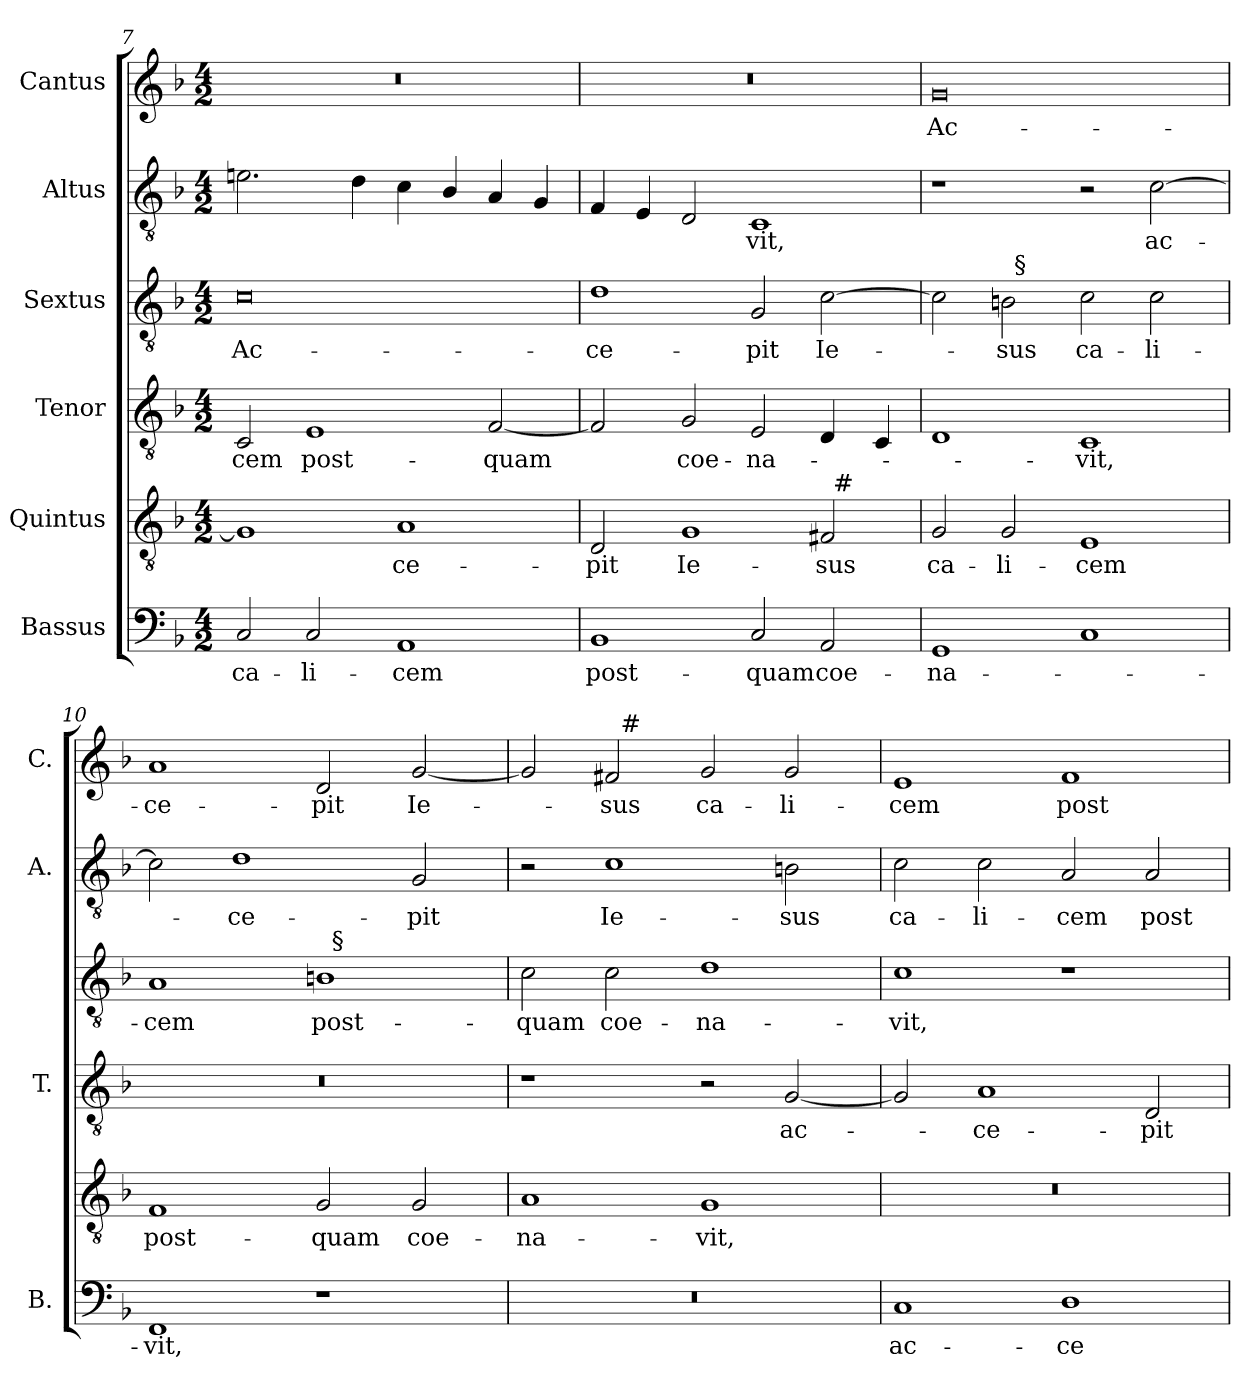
**kern	**text	**kern	**text	**kern	**text	**kern	**text	**kern	**text	**kern	**text
*part6	*part6	*part5	*part5	*part4	*part4	*part3	*part3	*part2	*part2	*part1	*part1
*staff6	*staff6	*staff5	*staff5	*staff4	*staff4	*staff3	*staff3	*staff2	*staff2	*staff1	*staff1
*I"Bassus	*	*I"Quintus	*	*I"Tenor	*	*I"Sextus	*	*I"Altus	*	*I"Cantus	*
*I'B.	*	*	*	*I'T.	*	*	*	*I'A.	*	*I'C.	*
!!LO:LB:g=z
*clefF4	*	*clefGv2	*	*clefGv2	*	*clefGv2	*	*clefGv2	*	*clefG2	*
*	*	*ITrd7c12	*	*ITrd7c12	*	*ITrd7c12	*	*ITrd7c12	*	*	*
*k[b-]	*	*k[b-]	*	*k[b-]	*	*k[b-]	*	*k[b-]	*	*k[b-]	*
*F:	*	*F:	*	*F:	*	*F:	*	*F:	*	*F:	*
*M4/2	*	*M4/2	*	*M4/2	*	*M4/2	*	*M4/2	*	*M4/2	*
=7	=7	=7	=7	=7	=7	=7	=7	=7	=7	=7	=7
!	!LO:LY:b	!	!	!	!LO:LY:b	!	!LO:LY:b	!	!	!LO:N:vis=1	!
2C/	ca-	1GG]	.	2CC/	-cem	0C	Ac-	2.En\	.	0r	.
!	!LO:LY:b	!	!	!	!LO:LY:b	!	!	!	!	!	!
2C/	-li-	.	.	1EE	post-	.	.	.	.	.	.
.	.	.	.	.	.	.	.	4D\	.	.	.
!	!LO:LY:b	!	!LO:LY:b	!	!	!	!	!	!	!	!
1AA	-cem	1AA	-ce-	.	.	.	.	4C\	.	.	.
.	.	.	.	.	.	.	.	4BB-/	.	.	.
!	!	!	!	!	!LO:LY:b	!	!	!	!	!	!
.	.	.	.	[<2FF/	-quam	.	.	4AA/	.	.	.
.	.	.	.	.	.	.	.	4GG/	.	.	.
=8	=8	=8	=8	=8	=8	=8	=8	=8	=8	=8	=8
!	!LO:LY:b	!	!LO:LY:b	!	!	!	!LO:LY:b	!	!	!LO:N:vis=1	!
*	*	*^	*	*	*	*	*	*	*	*	*
1BB-	post-	2DD/	1ryy	-pit	2FF/]	.	1D	-ce-	4FF/	.	0r	.
.	.	.	.	.	.	.	.	.	4EE/	.	.	.
!	!	!	!	!LO:LY:b	!	!LO:LY:b	!	!	!	!	!	!
.	.	1GG	.	Ie-	2GG/	coe-	.	.	2DD/	.	.	.
!	!LO:LY:b	!	!	!	!	!LO:LY:b	!	!LO:LY:b	!	!LO:LY:b	!	!
2C/	-quam	.	2ryy	.	2EE/	-na-	2GG/	-pit	1CC	-vit,	.	.
!	!LO:LY:b	!	!	!LO:LY:b	!	!	!	!LO:LY:b	!	!	!	!
2AA/	coe-	2FF#/	32ryy	-sus	4DD/	.	[>2C\	Ie-	.	.	.	.
!	!	!	!LO:TX:a:t=#	!	!	!	!	!	!	!	!	!
.	.	.	4...ryy	.	.	.	.	.	.	.	.	.
.	.	.	.	.	4CC/	.	.	.	.	.	.	.
=9	=9	=9	=9	=9	=9	=9	=9	=9	=9	=9	=9	=9
!	!LO:LY:b	!	!	!LO:LY:b	!	!	!	!	!	!	!	!LO:LY:b
*	*	*v	*v	*	*	*	*^	*	*	*	*	*
1GG	-na-	2GG/	ca-	1DD	.	2C\]	2ryy	.	1r	.	0g	Ac-
!	!	!	!LO:LY:b	!	!	!	!	!LO:LY:b	!	!	!	!
.	.	2GG/	-li-	.	.	2BBn\	32ryy	-sus	.	.	.	.
!	!	!	!	!	!	!	!LO:TX:a:t=§	!	!	!	!	!
.	.	.	.	.	.	.	1ryy	.	.	.	.	.
!	!	!	!LO:LY:b	!	!LO:LY:b	!	!	!LO:LY:b	!	!	!	!
1C	.	1EE	-cem	1CC	-vit,	2C\	.	ca-	2r	.	.	.
!	!	!	!	!	!	!	!	!LO:LY:b	!	!LO:LY:b	!	!
.	.	.	.	.	.	2C\	.	-li-	[>2C\	ac-	.	.
.	.	.	.	.	.	.	4...ryy	.	.	.	.	.
=10	=10	=10	=10	=10	=10	=10	=10	=10	=10	=10	=10	=10
!	!LO:LY:b	!	!LO:LY:b	!LO:N:vis=1	!	!	!	!LO:LY:b	!	!	!	!LO:LY:b
1FF	-vit,	1FF	post-	0r	.	1AA	1ryy	-cem	2C\]	.	1a	-ce-
!	!	!	!	!	!	!	!	!	!	!LO:LY:b	!	!
.	.	.	.	.	.	.	.	.	1D	-ce-	.	.
!	!	!	!LO:LY:b	!	!	!	!	!LO:LY:b	!	!	!	!LO:LY:b
1r	.	2GG/	-quam	.	.	1BBn	32ryy	post-	.	.	2d/	-pit
!	!	!	!	!	!	!	!LO:TX:a:t=§	!	!	!	!	!
.	.	.	.	.	.	.	2ryy	.	.	.	.	.
!	!	!	!LO:LY:b	!	!	!	!	!	!	!LO:LY:b	!	!LO:LY:b
.	.	2GG/	coe-	.	.	.	.	.	2GG/	-pit	[<2g/	Ie-
.	.	.	.	.	.	.	4...ryy	.	.	.	.	.
=11	=11	=11	=11	=11	=11	=11	=11	=11	=11	=11	=11	=11
!LO:N:vis=1	!	!	!LO:LY:b	!	!	!	!	!LO:LY:b	!	!	!	!
*	*	*	*	*	*	*v	*v	*	*	*	*^	*
0r	.	1AA	-na-	1r	.	2C\	-quam	2r	.	2g/]	2ryy	.
!	!	!	!	!	!	!	!LO:LY:b	!	!LO:LY:b	!	!	!LO:LY:b
.	.	.	.	.	.	2C\	coe-	1C	Ie-	2f#/	32ryy	-sus
!	!	!	!	!	!	!	!	!	!	!	!LO:TX:a:t=#	!
.	.	.	.	.	.	.	.	.	.	.	1ryy	.
!	!	!	!LO:LY:b	!	!	!	!LO:LY:b	!	!	!	!	!LO:LY:b
.	.	1GG	-vit,	2r	.	1D	-na-	.	.	2g/	.	ca-
!	!	!	!	!	!LO:LY:b	!	!	!	!LO:LY:b	!	!	!LO:LY:b
.	.	.	.	[<2GG/	ac-	.	.	2BBn\	-sus	2g/	.	-li-
.	.	.	.	.	.	.	.	.	.	.	4...ryy	.
!!LO:PB:g=z
=12	=12	=12	=12	=12	=12	=12	=12	=12	=12	=12	=12	=12
!	!LO:LY:b	!LO:N:vis=1	!	!	!	!	!LO:LY:b	!	!LO:LY:b	!	!	!LO:LY:b
*	*	*	*	*	*	*	*	*	*	*v	*v	*
1C	ac-	0r	.	2GG/]	.	1C	-vit,	2C\	ca-	1e	-cem
!	!	!	!	!	!LO:LY:b	!	!	!	!LO:LY:b	!	!
.	.	.	.	1AA	-ce-	.	.	2C\	-li-	.	.
!	!LO:LY:b	!	!	!	!	!	!	!	!LO:LY:b	!	!LO:LY:b
1D	-ce-	.	.	.	.	1r	.	2AA/	-cem	1f	post-
!	!	!	!	!	!LO:LY:b	!	!	!	!LO:LY:b	!	!
.	.	.	.	2DD/	-pit	.	.	2AA/	post-	.	.
=	=	=	=	=	=	=	=	=	=	=	=
*-	*-	*-	*-	*-	*-	*-	*-	*-	*-	*-	*-
